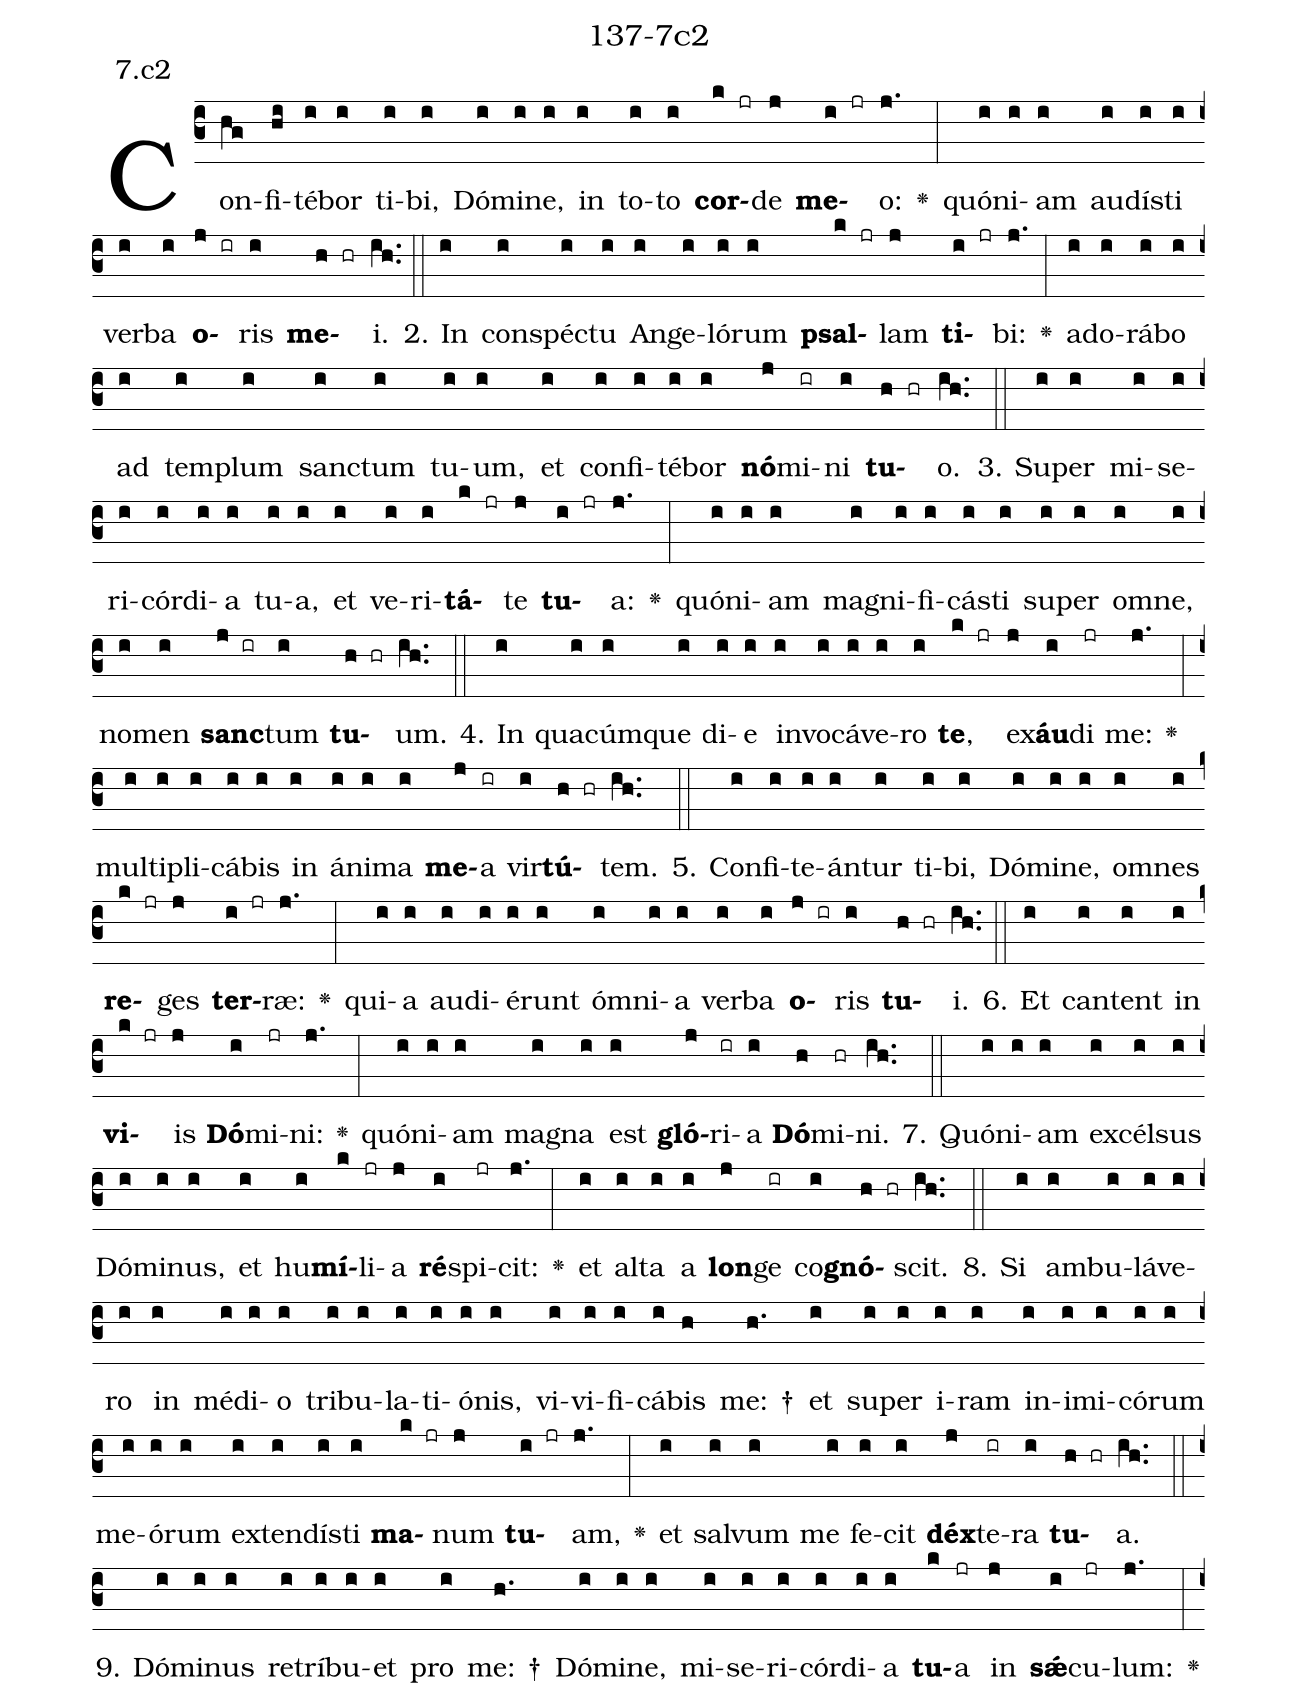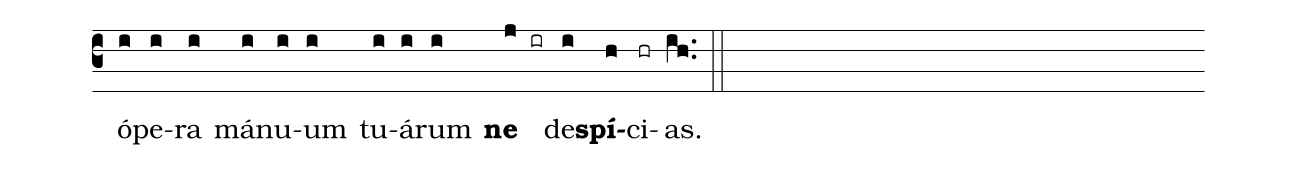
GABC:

name: 137-7c2;
annotation: 7.c2;
%%
(c3)Con(hg)fi(hi)té(i)bor(i) ti(i)bi,(i) Dó(i)mi(i)ne,(i) in(i) to(i)to(i) <b>cor</b>(k jr)de(j) <b>me</b>(i jr)o:(j.) <v>\greheightstar</v>(:) quón(i)i(i)am(i) au(i)dís(i)ti(i) ver(i)ba(i) <b>o</b>(j ir)ris(i) <b>me</b>(h hr)i.(ih..) (::)
2. In(i) con(i)spéc(i)tu(i) An(i)ge(i)ló(i)rum(i) <b>psal</b>(k jr)lam(j) <b>ti</b>(i jr)bi:(j.) <v>\greheightstar</v>(:) ad(i)o(i)rá(i)bo(i) ad(i) tem(i)plum(i) sanc(i)tum(i) tu(i)um,(i) et(i) con(i)fi(i)té(i)bor(i) <b>nó</b>(j)mi(ir)ni(i) <b>tu</b>(h hr)o.(ih..) (::)
3. Su(i)per(i) mi(i)se(i)ri(i)cór(i)di(i)a(i) tu(i)a,(i) et(i) ve(i)ri(i)<b>tá</b>(k jr)te(j) <b>tu</b>(i jr)a:(j.) <v>\greheightstar</v>(:) quón(i)i(i)am(i) ma(i)gni(i)fi(i)cás(i)ti(i) su(i)per(i) om(i)ne,(i) no(i)men(i) <b>sanc</b>(j ir)tum(i) <b>tu</b>(h hr)um.(ih..) (::)
4. In(i) qua(i)cúm(i)que(i) di(i)e(i) in(i)vo(i)cá(i)ve(i)ro(i) <b>te</b>,(k jr) ex(j)<b>áu</b>(i)di(jr) me:(j.) <v>\greheightstar</v>(:) mul(i)ti(i)pli(i)cá(i)bis(i) in(i) á(i)ni(i)ma(i) <b>me</b>(j)a(ir) vir(i)<b>tú</b>(h hr)tem.(ih..) (::)
5. Con(i)fi(i)te(i)án(i)tur(i) ti(i)bi,(i) Dó(i)mi(i)ne,(i) om(i)nes(i) <b>re</b>(k jr)ges(j) <b>ter</b>(i jr)ræ:(j.) <v>\greheightstar</v>(:) qui(i)a(i) au(i)di(i)é(i)runt(i) óm(i)ni(i)a(i) ver(i)ba(i) <b>o</b>(j ir)ris(i) <b>tu</b>(h hr)i.(ih..) (::)
6. Et(i) can(i)tent(i) in(i) <b>vi</b>(k jr)is(j) <b>Dó</b>(i)mi(jr)ni:(j.) <v>\greheightstar</v>(:) quón(i)i(i)am(i) ma(i)gna(i) est(i) <b>gló</b>(j)ri(ir)a(i) <b>Dó</b>(h)mi(hr)ni.(ih..) (::)
7. Quón(i)i(i)am(i) ex(i)cél(i)sus(i) Dó(i)mi(i)nus,(i) et(i) hu(i)<b>mí</b>(k)li(jr)a(j) <b>ré</b>(i)spi(jr)cit:(j.) <v>\greheightstar</v>(:) et(i) al(i)ta(i) a(i) <b>lon</b>(j)ge(ir) co(i)<b>gnó</b>(h hr)scit.(ih..) (::)
8. Si(i) am(i)bu(i)lá(i)ve(i)ro(i) in(i) mé(i)di(i)o(i) tri(i)bu(i)la(i)ti(i)ó(i)nis,(i) vi(i)vi(i)fi(i)cá(i)bis(h) me: †(h.) et(i) su(i)per(i) i(i)ram(i) in(i)i(i)mi(i)có(i)rum(i) me(i)ó(i)rum(i) ex(i)ten(i)dís(i)ti(i) <b>ma</b>(k jr)num(j) <b>tu</b>(i jr)am,(j.) <v>\greheightstar</v>(:) et(i) sal(i)vum(i) me(i) fe(i)cit(i) <b>déx</b>(j)te(ir)ra(i) <b>tu</b>(h hr)a.(ih..) (::)
9. Dó(i)mi(i)nus(i) re(i)trí(i)bu(i)et(i) pro(i) me: †(h.) Dó(i)mi(i)ne,(i) mi(i)se(i)ri(i)cór(i)di(i)a(i) <b>tu</b>(k)a(jr) in(j) <b>sǽ</b>(i)cu(jr)lum:(j.) <v>\greheightstar</v>(:) ó(i)pe(i)ra(i) má(i)nu(i)um(i) tu(i)á(i)rum(i) <b>ne</b>(j ir) de(i)<b>spí</b>(h)ci(hr)as.(ih..) (::)
